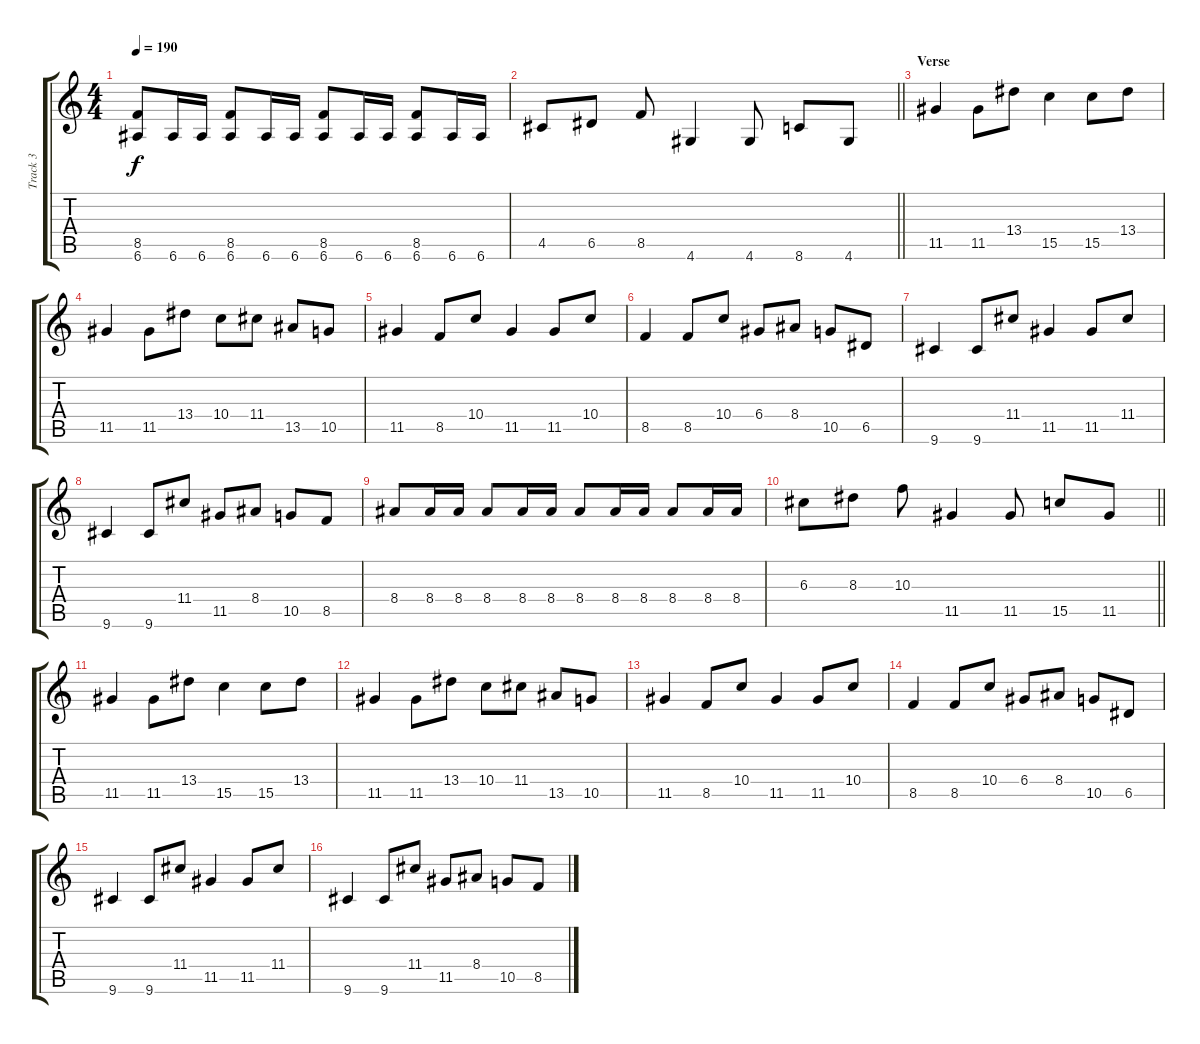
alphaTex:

\track ("Track 3" "Track 3") {instrument distortionguitar}
\staff {score tabs}
\tuning (E4 B3 G3 D3 A2 E2) {hide}
\ts (4 4)
\tempo 190
\clef g2
\ks c
(8.5 6.6).8{dy f} 6.6.16 6.6.16 (8.5 6.6).8 6.6.16 6.6.16 (8.5 6.6).8 6.6.16 6.6.16 (8.5 6.6).8 6.6.16 6.6.16 |
\barLineRight lightlight
4.5.8 6.5.8 8.5.8 4.6.4 4.6.8 8.6.8 4.6.8 |
\section ("" "Verse")
11.5.4 11.5.8 13.4.8 15.5.4 15.5.8 13.4.8 |
11.5.4 11.5.8 13.4.8 10.4.8 11.4.8 13.5.8 10.5.8 |
11.5.4 8.5.8 10.4.8 11.5.4 11.5.8 10.4.8 |
8.5.4 8.5.8 10.4.8 6.4.8 8.4.8 10.5.8 6.5.8 |
9.6.4 9.6.8 11.4.8 11.5.4 11.5.8 11.4.8 |
9.6.4 9.6.8 11.4.8 11.5.8 8.4.8 10.5.8 8.5.8 |
8.4.8 8.4.16 8.4.16 8.4.8 8.4.16 8.4.16 8.4.8 8.4.16 8.4.16 8.4.8 8.4.16 8.4.16 |
\barLineRight lightlight
6.3.8 8.3.8 10.3.8 11.5.4 11.5.8 15.5.8 11.5.8 |
11.5.4 11.5.8 13.4.8 15.5.4 15.5.8 13.4.8 |
11.5.4 11.5.8 13.4.8 10.4.8 11.4.8 13.5.8 10.5.8 |
11.5.4 8.5.8 10.4.8 11.5.4 11.5.8 10.4.8 |
8.5.4 8.5.8 10.4.8 6.4.8 8.4.8 10.5.8 6.5.8 |
9.6.4 9.6.8 11.4.8 11.5.4 11.5.8 11.4.8 |
9.6.4 9.6.8 11.4.8 11.5.8 8.4.8 10.5.8 8.5.8
